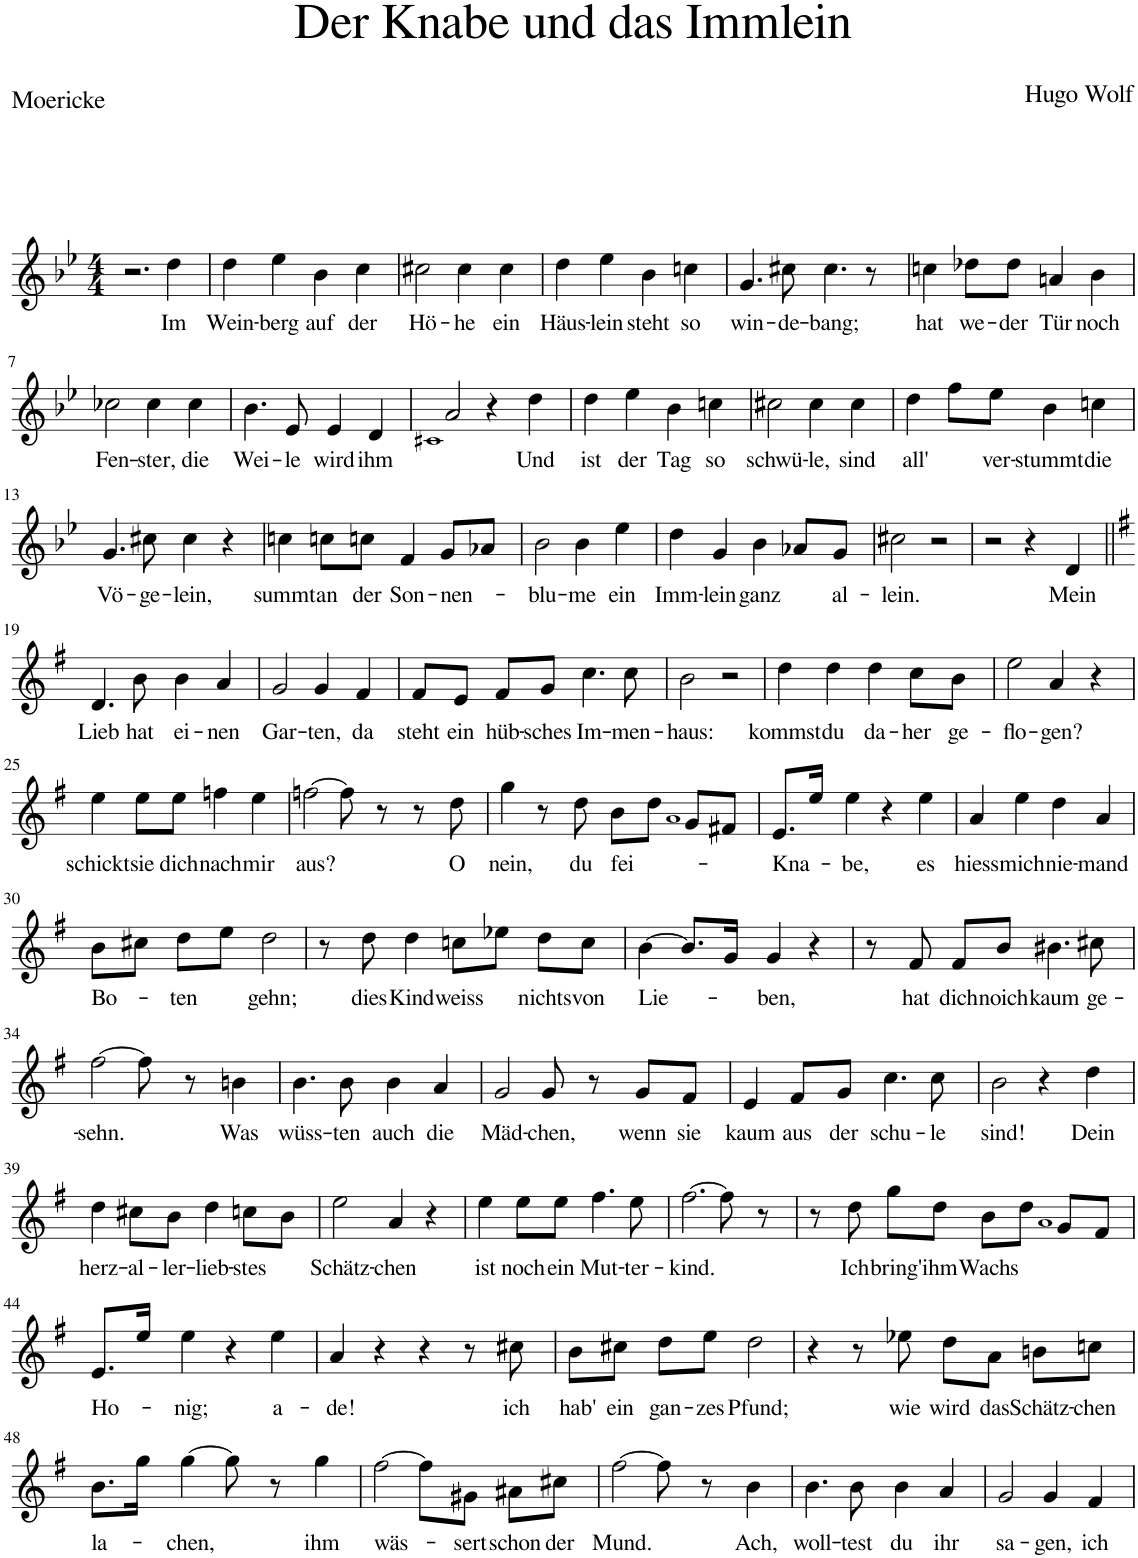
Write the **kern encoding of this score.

**kern	**text
*part1	*part1
*staff1	*staff1
*I"Piano	*
*I'Pno	*
*clefG2	*
*k[b-e-]	*
*M4/4	*
=1	=1
2.r	.
!	!LO:LY:b
4dd\	Im
=2	=2
!	!LO:LY:b
4dd\	Wein-
!	!LO:LY:b
4ee-\	-berg
!	!LO:LY:b
4b-\	auf
!	!LO:LY:b
4cc\	der
=3	=3
!	!LO:LY:b
2cc#X\	Hö-
!	!LO:LY:b
4cc#\	-he
!	!LO:LY:b
4cc#\	ein
=4	=4
!	!LO:LY:b
4dd\	Häus-
!	!LO:LY:b
4ee-\	-lein
!	!LO:LY:b
4b-\	steht
!	!LO:LY:b
4ccn\	so
=5	=5
!	!LO:LY:b
4.g/	win-
!	!LO:LY:b
8cc#X\	-de-
!	!LO:LY:b
4.cc#\	-bang;
8r	.
=6	=6
!	!LO:LY:b
4ccn\	hat
!	!LO:LY:b
8dd-X\L	we-
!	!LO:LY:b
8dd-\J	-der
!	!LO:LY:b
4an/	Tür
!	!LO:LY:b
4b-\	noch
!!LO:LB:g=z
=7	=7
!	!LO:LY:b
2cc-X\	Fen-
!	!LO:LY:b
4cc-\	-ster,
!	!LO:LY:b
4cc-\	die
=8	=8
!	!LO:LY:b
4.b-\	Wei-
!	!LO:LY:b
8e-/	-le
!	!LO:LY:b
4e-/	wird
!	!LO:LY:b
4d/	ihm
=9	=9
1qc#X	.
2a/	.
4r	.
!	!LO:LY:b
4dd\	Und
=10	=10
!	!LO:LY:b
4dd\	ist
!	!LO:LY:b
4ee-\	der
!	!LO:LY:b
4b-\	Tag
!	!LO:LY:b
4ccn\	so
=11	=11
!	!LO:LY:b
2cc#X\	schwü-
!	!LO:LY:b
4cc#\	-le,
!	!LO:LY:b
4cc#\	sind
=12	=12
!	!LO:LY:b
4dd\	all'
8ff\L	.
!	!LO:LY:b
8ee-\J	ver-
!	!LO:LY:b
4b-\	-stummt
!	!LO:LY:b
4ccn\	die
!!LO:LB:g=z
=13	=13
!	!LO:LY:b
4.g/	Vö-
!	!LO:LY:b
8cc#X\	-ge-
!	!LO:LY:b
4cc#\	-lein,
4r	.
=14	=14
!	!LO:LY:b
4ccn\	summt
!	!LO:LY:b
8ccn\L	an
!	!LO:LY:b
8ccn\J	der
!	!LO:LY:b
4f/	Son-
!	!LO:LY:b
8g/L	-nen-
8a-X/J	.
=15	=15
!	!LO:LY:b
2b-\	-blu-
!	!LO:LY:b
4b-\	-me
!	!LO:LY:b
4ee-\	ein
=16	=16
!	!LO:LY:b
4dd\	Imm-
!	!LO:LY:b
4g/	-lein
!	!LO:LY:b
4b-\	ganz
8a-X/L	.
!	!LO:LY:b
8g/J	al-
=17	=17
!	!LO:LY:b
2cc#X\	-lein.
2r	.
=18	=18
2r	.
4r	.
!	!LO:LY:b
4d/	Mein
!!LO:LB:g=z
=19||	=19||
*k[f#]	*
!	!LO:LY:b
4.d/	Lieb
!	!LO:LY:b
8b\	hat
!	!LO:LY:b
4b\	ei-
!	!LO:LY:b
4a/	-nen
=20	=20
!	!LO:LY:b
2g/	Gar-
!	!LO:LY:b
4g/	-ten,
!	!LO:LY:b
4f#/	da
=21	=21
!	!LO:LY:b
8f#/L	steht
!	!LO:LY:b
8e/J	ein
!	!LO:LY:b
8f#/L	hüb-
!	!LO:LY:b
8g/J	-sches
!	!LO:LY:b
4.cc\	Im-
!	!LO:LY:b
8cc\	-men-
=22	=22
!	!LO:LY:b
2b\	-haus:
2r	.
=23	=23
!	!LO:LY:b
4dd\	kommst
!	!LO:LY:b
4dd\	du
!	!LO:LY:b
4dd\	da-
!	!LO:LY:b
8cc\L	-her
!	!LO:LY:b
8b\J	ge-
=24	=24
!	!LO:LY:b
2ee\	-flo-
!	!LO:LY:b
4a/	-gen?
4r	.
!!LO:LB:g=z
=25	=25
!	!LO:LY:b
4ee\	schickt
!	!LO:LY:b
8ee\L	sie
!	!LO:LY:b
8ee\J	dich
!	!LO:LY:b
4ffn\	nach
!	!LO:LY:b
4ee\	mir
=26	=26
!	!LO:LY:b
[2ffn\	aus?
8ff\]	.
8r	.
8r	.
!	!LO:LY:b
8dd\	O
=27	=27
!	!LO:LY:b
4gg\	nein,
8r	.
!	!LO:LY:b
8dd\	du
!	!LO:LY:b
8b\L	fei-
8dd\J	.
1qa	.
8g/L	.
8f#X/J	.
=28	=28
!	!LO:LY:b
8.e/L	Kna-
16ee/Jk	.
!	!LO:LY:b
4ee\	-be,
4r	.
!	!LO:LY:b
4ee\	es
=29	=29
!	!LO:LY:b
4a/	hiess
!	!LO:LY:b
4ee\	mich
!	!LO:LY:b
4dd\	nie-
!	!LO:LY:b
4a/	-mand
!!LO:LB:g=z
=30	=30
!	!LO:LY:b
8b\L	Bo-
8cc#X\J	.
!	!LO:LY:b
8dd\L	-ten
8ee\J	.
!	!LO:LY:b
2dd\	gehn;
=31	=31
8r	.
!	!LO:LY:b
8dd\	dies
!	!LO:LY:b
4dd\	Kind
!	!LO:LY:b
8ccn\L	weiss
8ee-X\J	.
!	!LO:LY:b
8dd\L	nichts
!	!LO:LY:b
8cc\J	von
=32	=32
!	!LO:LY:b
[4b\	Lie-
8.b/L]	.
16g/Jk	.
!	!LO:LY:b
4g/	-ben,
4r	.
=33	=33
8r	.
!	!LO:LY:b
8f#/	hat
!	!LO:LY:b
8f#/L	dich
!	!LO:LY:b
8b/J	noich
!	!LO:LY:b
4.b#X\	kaum
!	!LO:LY:b
8cc#X\	ge-
!!LO:LB:g=z
=34	=34
!	!LO:LY:b
[2ff#\	-sehn.
8ff#\]	.
8r	.
!	!LO:LY:b
4bn\	Was
=35	=35
!	!LO:LY:b
4.b\	wüss-
!	!LO:LY:b
8b\	-ten
!	!LO:LY:b
4b\	auch
!	!LO:LY:b
4a/	die
=36	=36
!	!LO:LY:b
2g/	Mäd-
!	!LO:LY:b
8g/	-chen,
8r	.
!	!LO:LY:b
8g/L	wenn
!	!LO:LY:b
8f#/J	sie
=37	=37
!	!LO:LY:b
4e/	kaum
!	!LO:LY:b
8f#/L	aus
!	!LO:LY:b
8g/J	der
!	!LO:LY:b
4.cc\	schu-
!	!LO:LY:b
8cc\	-le
=38	=38
!	!LO:LY:b
2b\	sind!
4r	.
!	!LO:LY:b
4dd\	Dein
!!LO:LB:g=z
=39	=39
!	!LO:LY:b
4dd\	herz-
!	!LO:LY:b
8cc#X\L	-al-
!	!LO:LY:b
8b\J	-ler-
!	!LO:LY:b
4dd\	-lieb-
!	!LO:LY:b
8ccn\L	-stes
8b\J	.
=40	=40
!	!LO:LY:b
2ee\	Schätz-
!	!LO:LY:b
4a/	-chen
4r	.
=41	=41
!	!LO:LY:b
4ee\	ist
!	!LO:LY:b
8ee\L	noch
!	!LO:LY:b
8ee\J	ein
!	!LO:LY:b
4.ff#\	Mut-
!	!LO:LY:b
8ee\	-ter-
=42	=42
!	!LO:LY:b
[2.ff#\	-kind.
8ff#\]	.
8r	.
=43	=43
8r	.
!	!LO:LY:b
8dd\	Ich
!	!LO:LY:b
8gg\L	bring'
!	!LO:LY:b
8dd\J	ihm
!	!LO:LY:b
8b\L	Wachs
8dd\J	.
1qa	.
8g/L	.
8f#/J	.
!!LO:LB:g=z
=44	=44
!	!LO:LY:b
8.e/L	Ho-
16ee/Jk	.
!	!LO:LY:b
4ee\	-nig;
4r	.
!	!LO:LY:b
4ee\	a-
=45	=45
!	!LO:LY:b
4a/	-de!
4r	.
4r	.
8r	.
!	!LO:LY:b
8cc#X\	ich
=46	=46
!	!LO:LY:b
8b\L	hab'
!	!LO:LY:b
8cc#X\J	ein
!	!LO:LY:b
8dd\L	gan-
!	!LO:LY:b
8ee\J	-zes
!	!LO:LY:b
2dd\	Pfund;
=47	=47
4r	.
8r	.
!	!LO:LY:b
8ee-X\	wie
!	!LO:LY:b
8dd\L	wird
!	!LO:LY:b
8a\J	das
!	!LO:LY:b
8bn\L	Schätz-
!	!LO:LY:b
8ccn\J	-chen
!!LO:LB:g=z
=48	=48
!	!LO:LY:b
8.b\L	la-
16gg\Jk	.
!	!LO:LY:b
[4gg\	-chen,
8gg\]	.
8r	.
!	!LO:LY:b
4gg\	ihm
=49	=49
!	!LO:LY:b
[2ff#\	wäs-
8ff#\L]	.
!	!LO:LY:b
8g#X\J	-sert
!	!LO:LY:b
8a#X\L	schon
!	!LO:LY:b
8cc#X\J	der
=50	=50
!	!LO:LY:b
[2ff#\	Mund.
8ff#\]	.
8r	.
!	!LO:LY:b
4b\	Ach,
=51	=51
!	!LO:LY:b
4.b\	woll-
!	!LO:LY:b
8b\	-test
!	!LO:LY:b
4b\	du
!	!LO:LY:b
4a/	ihr
=52	=52
!	!LO:LY:b
2g/	sa-
!	!LO:LY:b
4g/	-gen,
!	!LO:LY:b
4f#/	ich
=	=
*-	*-
